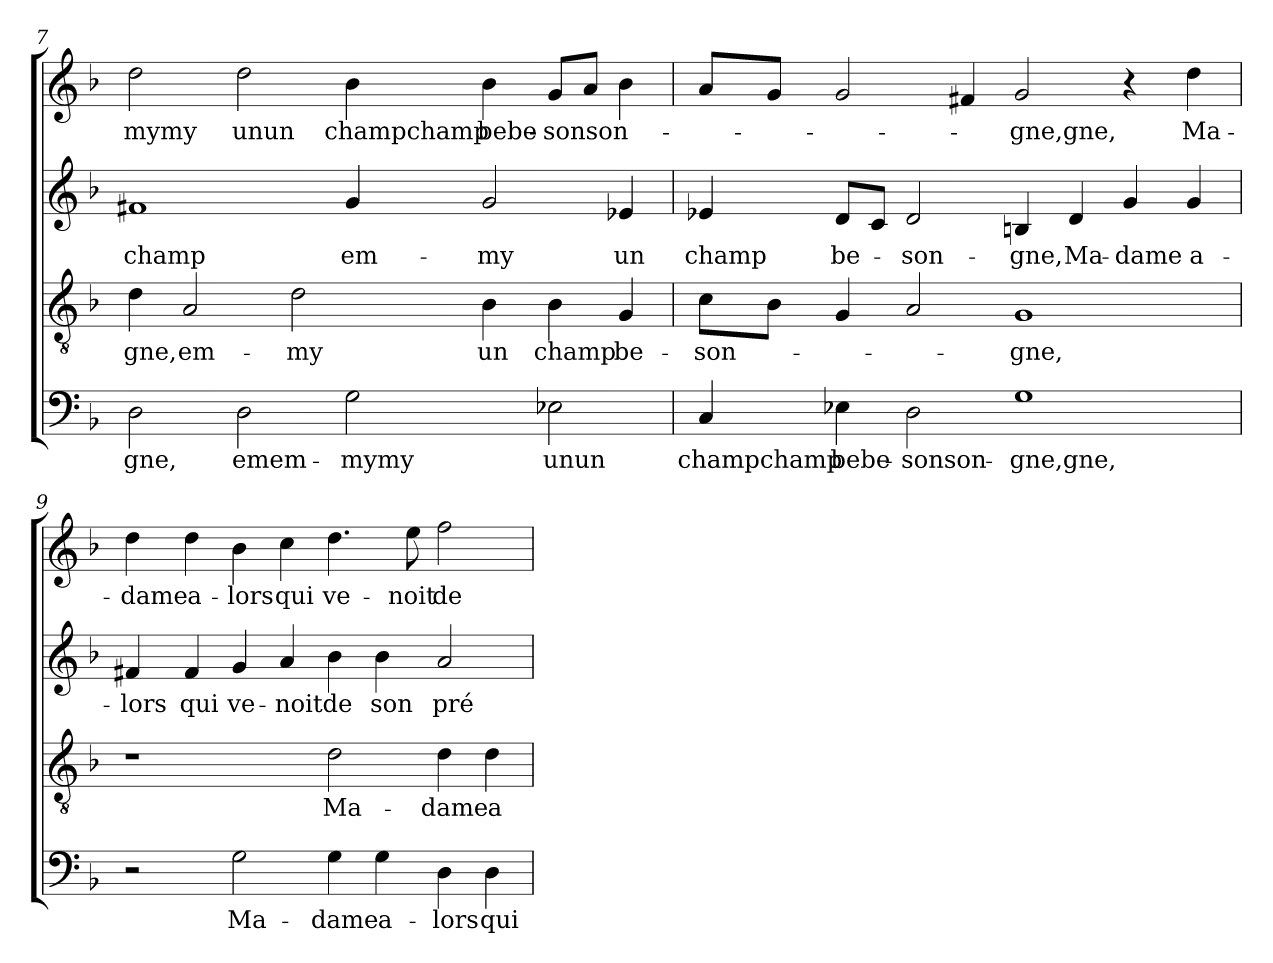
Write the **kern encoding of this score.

**kern	**text	**kern	**text	**kern	**text	**kern	**text
*part4	*part4	*part3	*part3	*part2	*part2	*part1	*part1
*staff4	*staff4	*staff3	*staff3	*staff2	*staff2	*staff1	*staff1
!!LO:LB:g=z
*clefF4	*	*clefGv2	*	*clefG2	*	*clefG2	*
*k[b-]	*	*k[b-]	*	*k[b-]	*	*k[b-]	*
=7	=7	=7	=7	=7	=7	=7	=7
2D	-gne,	4d	-gne,	1f#X	champ	2dd	-mymy
.	.	2A	em-	.	.	.	.
2D	emem-	.	.	.	.	2dd	unun
.	.	2d	-my	.	.	.	.
2G	-mymy	.	.	4g	em-	4b-	champchamp
.	.	4B-	un	2g	-my	4b-	bebe-
2E-X	unun	4B-	champ	.	.	8gL	-sonson-
.	.	.	.	.	.	8aJ	.
.	.	4G	be-	4e-X	un	4b-	.
=8	=8	=8	=8	=8	=8	=8	=8
4C	champchamp	8cL	-son-	4e-X	champ	8aL	.
.	.	8B-J	.	.	.	8gJ	.
4E-X	bebe-	4G	.	8dL	be-	2g	.
.	.	.	.	8cJ	.	.	.
2D	-sonson-	2A	.	2d	-son-	.	.
.	.	.	.	.	.	4f#X	.
1G	-gne,gne,	1G	-gne,	4Bn	-gne,	2g	-gne,gne,
.	.	.	.	4d	Ma-	.	.
.	.	.	.	4g	-dame	4r	.
.	.	.	.	4g	a-	4dd	Ma-
=9	=9	=9	=9	=9	=9	=9	=9
2r	.	1r	.	4f#X	-lors	4dd	-dame
.	.	.	.	4f#	qui	4dd	a-
2G	Ma-	.	.	4g	ve-	4b-	-lors
.	.	.	.	4a	-noit	4cc	qui
4G	-dame	2d	Ma-	4b-	de	4.dd	ve-
4G	a-	.	.	4b-	son	.	.
.	.	.	.	.	.	8ee	-noit
4D	-lors	4d	-dame	2a	pré	2ff	de
4D	qui	4d	a-	.	.	.	.
=	=	=	=	=	=	=	=
*-	*-	*-	*-	*-	*-	*-	*-
